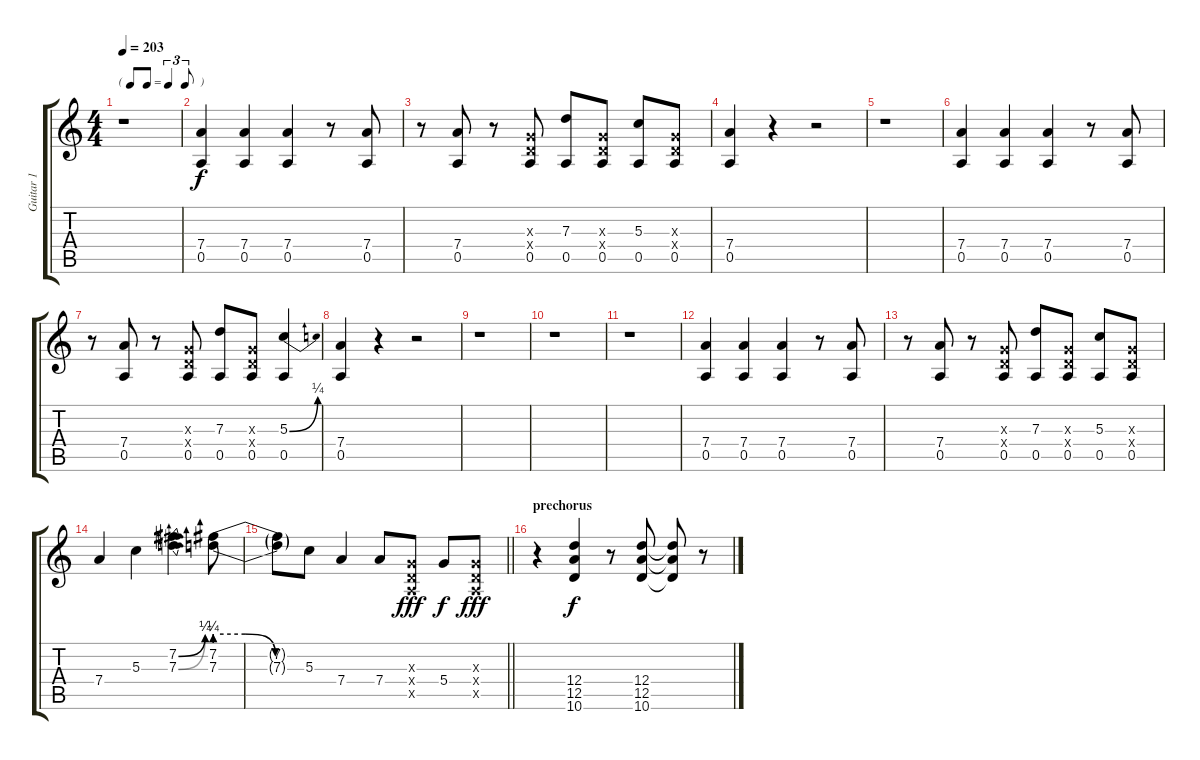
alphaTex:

\track ("Guitar 1" "Guitar 1") {instrument overdrivenguitar}
\staff {score tabs}
\tuning (E4 B3 G3 D3 A2 E2) {hide}
\ts (4 4)
\tf triplet8th
\tempo 203
\clef g2
\ks c
r.1{dy f} |
(7.4 0.5).4 (7.4 0.5).4 (7.4 0.5).4 r.8 (7.4 0.5).8 |
r.8 (7.4 0.5).8 r.8 (0.3{x} 0.4{x} 0.5).8 (7.3 0.5).8 (0.3{x} 0.4{x} 0.5).8 (5.3 0.5).8 (0.3{x} 0.4{x} 0.5).8 |
(7.4 0.5).4 r.4 r.2 |
r.1 |
(7.4 0.5).4 (7.4 0.5).4 (7.4 0.5).4 r.8 (7.4 0.5).8 |
r.8 (7.4 0.5).8 r.8 (0.3{x} 0.4{x} 0.5).8 (7.3 0.5).8 (0.3{x} 0.4{x} 0.5).8 (5.3{be (bend 0 0 60 1)} 0.5).4 |
(7.4 0.5).4 r.4 r.2 |
r.1 |
r.1 |
r.1 |
(7.4 0.5).4 (7.4 0.5).4 (7.4 0.5).4 r.8 (7.4 0.5).8 |
r.8 (7.4 0.5).8 r.8 (0.3{x} 0.4{x} 0.5).8 (7.3 0.5).8 (0.3{x} 0.4{x} 0.5).8 (5.3 0.5).8 (0.3{x} 0.4{x} 0.5).8 |
7.4.4 5.3.4 (7.2{be (bend 0 0 60 1)} 7.3{be (bend 0 0 60 1)}).4{d} (7.2{be (custom 0 1 20 1 40 0 60 0)} 7.3{be (custom 0 1 20 1 40 0 60 0)}).8 |
\barLineRight lightlight
(7.2{t} 7.3{t}).8 5.3.8 7.4.4 7.4.8 (0.3{x} 0.4{x} 0.5{x}).8{dy fff} 5.4.8{dy f} (0.3{x} 0.4{x} 0.5{x}).8{dy fff} |
\section ("" "prechorus")
r.4 (12.4 12.5 10.6).4{dy f} r.8 (12.4 12.5 10.6).8 (12.4{t} 12.5{t} 10.6{t}).8 r.8
